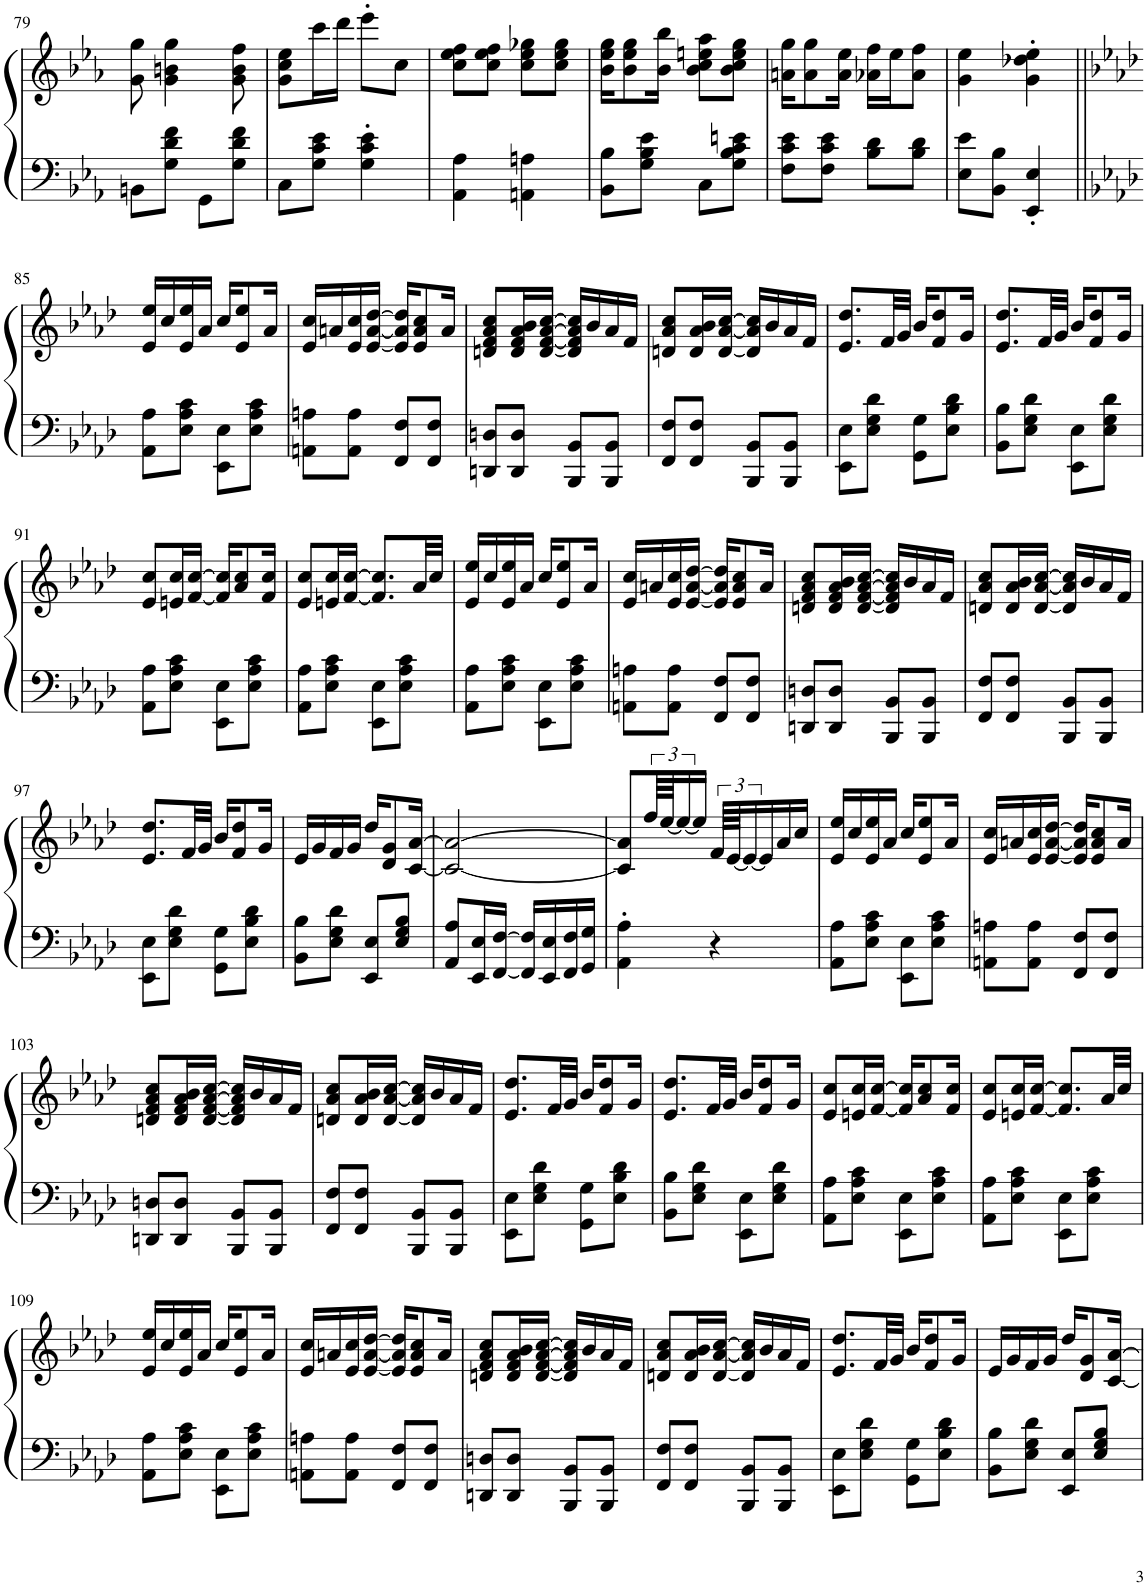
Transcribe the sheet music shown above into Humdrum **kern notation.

**kern	**kern
*part1	*part1
*staff2	*staff1
*I"Фортепиано	*
!!LO:PB:g=z
*clefF4	*clefG2
*k[b-e-a-]	*k[b-e-a-]
*M2/4	*M2/4
=79	=79
8BBn\L	8g\ 8gg\
8G\ 8d\ 8f\J	4g\ 4bn\ 4gg\
8GG\L	.
8G\ 8d\ 8f\J	8g\ 8b\ 8ff\
=80	=80
8C\L	8g\ 8cc\ 8ee-\L
8G\ 8c\ 8e-\J	16ccc\L
.	16ddd\JJ
4G\' 4c\' 4e-\'	8eee-'\L
.	8cc\J
=81	=81
4AA-\ 4A-\	8cc\ 8ee-\ 8ff\L
.	8cc\ 8ee-\ 8ff\J
4AAn\ 4An\	8cc\ 8ee-\ 8gg-X\L
.	8cc\ 8ee-\ 8gg-\J
=82	=82
8BB-\ 8B-\L	16b-\ 16ee-\ 16gg\KL
.	8b-\ 8ee-\ 8gg\
8G\ 8B-\ 8e-\J	.
.	16b-\ 16bb-\Jk
8C\L	8b-\ 8cc\ 8een\ 8aa-\L
8G\ 8B-\ 8c\ 8en\J	8b-\ 8cc\ 8ee\ 8gg\J
=83	=83
8F\ 8c\ 8e-\L	16an\ 16gg\KL
.	8a\ 8gg\
8F\ 8c\ 8e-\J	.
.	16a\ 16ee-\Jk
8B-\ 8d\L	16a-X\ 16ff\LL
.	16ee-\J
8B-\ 8d\J	8a-\ 8ff\J
=84	=84
8E-\ 8e-\L	4g\ 4ee-\
8BB-\ 8B-\J	.
4EE-/' 4E-/'	4g\' 4dd-X\' 4ee-\'
!!LO:LB:g=z
=85||	=85||
*k[b-e-a-d-]	*k[b-e-a-d-]
8AA-\ 8A-\L	16e-/ 16ee-/LL
.	16cc/
8E-\ 8A-\ 8c\J	16e-/ 16ee-/
.	16a-/JJ
8EE-\ 8E-\L	16cc/KL
.	8e-/ 8ee-/
8E-\ 8A-\ 8c\J	.
.	16a-/Jk
=86	=86
8AAn\ 8An\L	16e-/ 16cc/LL
.	16an/
8AA\ 8A\J	16e-/ 16cc/
.	[16e-/ [16a/ [16dd-/JJ
8FF/ 8F/L	16e-/] 16a/] 16dd-/]KL
.	8e-/ 8a/ 8cc/
8FF/ 8F/J	.
.	16a/Jk
=87	=87
8DDn/ 8Dn/L	8dn/ 8f/ 8a-/ 8cc/L
8DD/ 8D/J	16d/ 16f/ 16a-/ 16b-/L
.	[16d/ [16f/ [16a-/ [16cc/JJ
8BBB-/ 8BB-/L	16d/] 16f/] 16a-/] 16cc/]LL
.	16b-/
8BBB-/ 8BB-/J	16a-/
.	16f/JJ
=88	=88
8FF/ 8F/L	8dn/ 8a-/ 8cc/L
8FF/ 8F/J	16d/ 16a-/ 16b-/L
.	[16d/ [16a-/ [16cc/JJ
8BBB-/ 8BB-/L	16d/] 16a-/] 16cc/]LL
.	16b-/
8BBB-/ 8BB-/J	16a-/
.	16f/JJ
=89	=89
8EE-\ 8E-\L	8.e-/ 8.dd-/L
8E-\ 8G\ 8d-\J	.
.	32f/LL
.	32g/JJJ
8GG\ 8G\L	16b-/KL
.	8f/ 8dd-/
8E-\ 8B-\ 8d-\J	.
.	16g/Jk
=90	=90
8BB-\ 8B-\L	8.e-/ 8.dd-/L
8E-\ 8G\ 8d-\J	.
.	32f/LL
.	32g/JJJ
8EE-\ 8E-\L	16b-/KL
.	8f/ 8dd-/
8E-\ 8G\ 8d-\J	.
.	16g/Jk
!!LO:LB:g=z
=91	=91
8AA-\ 8A-\L	8e-/ 8cc/L
8E-\ 8A-\ 8c\J	16en/ 16cc/L
.	[16f/ [16cc/JJ
8EE-\ 8E-\L	16f/] 16cc/]KL
.	8a-/ 8cc/
8E-\ 8A-\ 8c\J	.
.	16f/ 16cc/Jk
=92	=92
8AA-\ 8A-\L	8e-/ 8cc/L
8E-\ 8A-\ 8c\J	16en/ 16cc/L
.	[16f/ [16cc/JJ
8EE-\ 8E-\L	8.f/] 8.cc/]L
8E-\ 8A-\ 8c\J	.
.	32a-/LL
.	32cc/JJJ
=93	=93
8AA-\ 8A-\L	16e-/ 16ee-/LL
.	16cc/
8E-\ 8A-\ 8c\J	16e-/ 16ee-/
.	16a-/JJ
8EE-\ 8E-\L	16cc/KL
.	8e-/ 8ee-/
8E-\ 8A-\ 8c\J	.
.	16a-/Jk
=94	=94
8AAn\ 8An\L	16e-/ 16cc/LL
.	16an/
8AA\ 8A\J	16e-/ 16cc/
.	[16e-/ [16a/ [16dd-/JJ
8FF/ 8F/L	16e-/] 16a/] 16dd-/]KL
.	8e-/ 8a/ 8cc/
8FF/ 8F/J	.
.	16a/Jk
=95	=95
8DDn/ 8Dn/L	8dn/ 8f/ 8a-/ 8cc/L
8DD/ 8D/J	16d/ 16f/ 16a-/ 16b-/L
.	[16d/ [16f/ [16a-/ [16cc/JJ
8BBB-/ 8BB-/L	16d/] 16f/] 16a-/] 16cc/]LL
.	16b-/
8BBB-/ 8BB-/J	16a-/
.	16f/JJ
=96	=96
8FF/ 8F/L	8dn/ 8a-/ 8cc/L
8FF/ 8F/J	16d/ 16a-/ 16b-/L
.	[16d/ [16a-/ [16cc/JJ
8BBB-/ 8BB-/L	16d/] 16a-/] 16cc/]LL
.	16b-/
8BBB-/ 8BB-/J	16a-/
.	16f/JJ
!!LO:LB:g=z
=97	=97
8EE-\ 8E-\L	8.e-/ 8.dd-/L
8E-\ 8G\ 8d-\J	.
.	32f/LL
.	32g/JJJ
8GG\ 8G\L	16b-/KL
.	8f/ 8dd-/
8E-\ 8B-\ 8d-\J	.
.	16g/Jk
=98	=98
8BB-\ 8B-\L	16e-/LL
.	16g/
8E-\ 8G\ 8d-\J	16f/
.	16g/JJ
8EE-/ 8E-/L	16dd-/KL
.	8d-/ 8g/
8E-/ 8G/ 8B-/J	.
.	[16c/ [16a-/Jk
=99	=99
8AA-/ 8A-/L	2c/_ 2a-/_
16EE-/ 16E-/L	.
[16FF/ [16F/JJ	.
16FF/] 16F/]LL	.
16EE-/ 16E-/	.
16FF/ 16F/	.
16GG/ 16G/JJ	.
=100	=100
4AA-\' 4A-\'	8c/] 8a-/]L
.	96ff/LLL
.	[96ee-/JJ
.	24ee-/_
.	16ee-/JJ]
4r	96f/LLLL
.	[96e-/JJ
.	24e-/_
.	16e-/]
.	16a-/
.	16cc/JJ
=101	=101
8AA-\ 8A-\L	16e-/ 16ee-/LL
.	16cc/
8E-\ 8A-\ 8c\J	16e-/ 16ee-/
.	16a-/JJ
8EE-\ 8E-\L	16cc/KL
.	8e-/ 8ee-/
8E-\ 8A-\ 8c\J	.
.	16a-/Jk
=102	=102
8AAn\ 8An\L	16e-/ 16cc/LL
.	16an/
8AA\ 8A\J	16e-/ 16cc/
.	[16e-/ [16a/ [16dd-/JJ
8FF/ 8F/L	16e-/] 16a/] 16dd-/]KL
.	8e-/ 8a/ 8cc/
8FF/ 8F/J	.
.	16a/Jk
!!LO:LB:g=z
=103	=103
8DDn/ 8Dn/L	8dn/ 8f/ 8a-/ 8cc/L
8DD/ 8D/J	16d/ 16f/ 16a-/ 16b-/L
.	[16d/ [16f/ [16a-/ [16cc/JJ
8BBB-/ 8BB-/L	16d/] 16f/] 16a-/] 16cc/]LL
.	16b-/
8BBB-/ 8BB-/J	16a-/
.	16f/JJ
=104	=104
8FF/ 8F/L	8dn/ 8a-/ 8cc/L
8FF/ 8F/J	16d/ 16a-/ 16b-/L
.	[16d/ [16a-/ [16cc/JJ
8BBB-/ 8BB-/L	16d/] 16a-/] 16cc/]LL
.	16b-/
8BBB-/ 8BB-/J	16a-/
.	16f/JJ
=105	=105
8EE-\ 8E-\L	8.e-/ 8.dd-/L
8E-\ 8G\ 8d-\J	.
.	32f/LL
.	32g/JJJ
8GG\ 8G\L	16b-/KL
.	8f/ 8dd-/
8E-\ 8B-\ 8d-\J	.
.	16g/Jk
=106	=106
8BB-\ 8B-\L	8.e-/ 8.dd-/L
8E-\ 8G\ 8d-\J	.
.	32f/LL
.	32g/JJJ
8EE-\ 8E-\L	16b-/KL
.	8f/ 8dd-/
8E-\ 8G\ 8d-\J	.
.	16g/Jk
=107	=107
8AA-\ 8A-\L	8e-/ 8cc/L
8E-\ 8A-\ 8c\J	16en/ 16cc/L
.	[16f/ [16cc/JJ
8EE-\ 8E-\L	16f/] 16cc/]KL
.	8a-/ 8cc/
8E-\ 8A-\ 8c\J	.
.	16f/ 16cc/Jk
=108	=108
8AA-\ 8A-\L	8e-/ 8cc/L
8E-\ 8A-\ 8c\J	16en/ 16cc/L
.	[16f/ [16cc/JJ
8EE-\ 8E-\L	8.f/] 8.cc/]L
8E-\ 8A-\ 8c\J	.
.	32a-/LL
.	32cc/JJJ
!!LO:LB:g=z
=109	=109
8AA-\ 8A-\L	16e-/ 16ee-/LL
.	16cc/
8E-\ 8A-\ 8c\J	16e-/ 16ee-/
.	16a-/JJ
8EE-\ 8E-\L	16cc/KL
.	8e-/ 8ee-/
8E-\ 8A-\ 8c\J	.
.	16a-/Jk
=110	=110
8AAn\ 8An\L	16e-/ 16cc/LL
.	16an/
8AA\ 8A\J	16e-/ 16cc/
.	[16e-/ [16a/ [16dd-/JJ
8FF/ 8F/L	16e-/] 16a/] 16dd-/]KL
.	8e-/ 8a/ 8cc/
8FF/ 8F/J	.
.	16a/Jk
=111	=111
8DDn/ 8Dn/L	8dn/ 8f/ 8a-/ 8cc/L
8DD/ 8D/J	16d/ 16f/ 16a-/ 16b-/L
.	[16d/ [16f/ [16a-/ [16cc/JJ
8BBB-/ 8BB-/L	16d/] 16f/] 16a-/] 16cc/]LL
.	16b-/
8BBB-/ 8BB-/J	16a-/
.	16f/JJ
=112	=112
8FF/ 8F/L	8dn/ 8a-/ 8cc/L
8FF/ 8F/J	16d/ 16a-/ 16b-/L
.	[16d/ [16a-/ [16cc/JJ
8BBB-/ 8BB-/L	16d/] 16a-/] 16cc/]LL
.	16b-/
8BBB-/ 8BB-/J	16a-/
.	16f/JJ
=113	=113
8EE-\ 8E-\L	8.e-/ 8.dd-/L
8E-\ 8G\ 8d-\J	.
.	32f/LL
.	32g/JJJ
8GG\ 8G\L	16b-/KL
.	8f/ 8dd-/
8E-\ 8B-\ 8d-\J	.
.	16g/Jk
=114	=114
8BB-\ 8B-\L	16e-/LL
.	16g/
8E-\ 8G\ 8d-\J	16f/
.	16g/JJ
8EE-/ 8E-/L	16dd-/KL
.	8d-/ 8g/
8E-/ 8G/ 8B-/J	.
.	[16c/ [16a-/Jk
=	=
*-	*-
